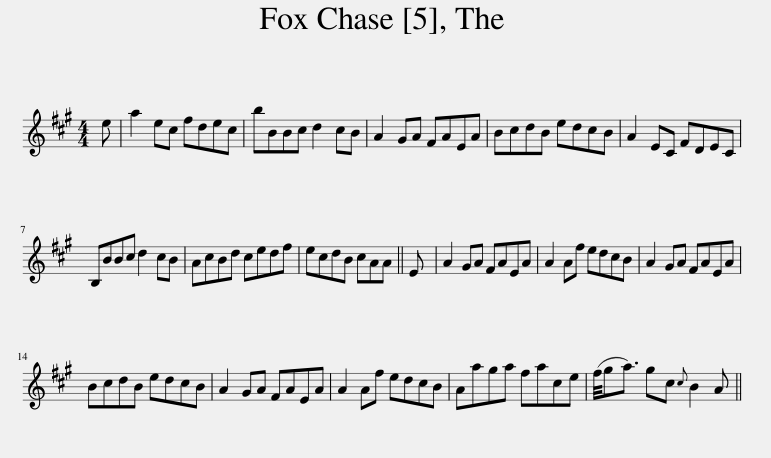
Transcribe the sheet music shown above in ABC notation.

X:1
L:1/8
M:4/4
I:linebreak $
K:A
V:1 treble
V:1
 e | a2 ec fdec | bBBc d2 cB | A2 GA FAEA | BcdB edcB | %5
 A2 EC FDEC |$ B,BBc d2 cB | AcBd cedf | ecdB cAA || E | %10
 A2 GA FAEA | A2 Af edcB | A2 GA FAEA |$ BcdB edcB | A2 GA FAEA | %15
 A2 Af edcB | Aaga face | (f/4ga3/2) gc{c} B2 A || %18
